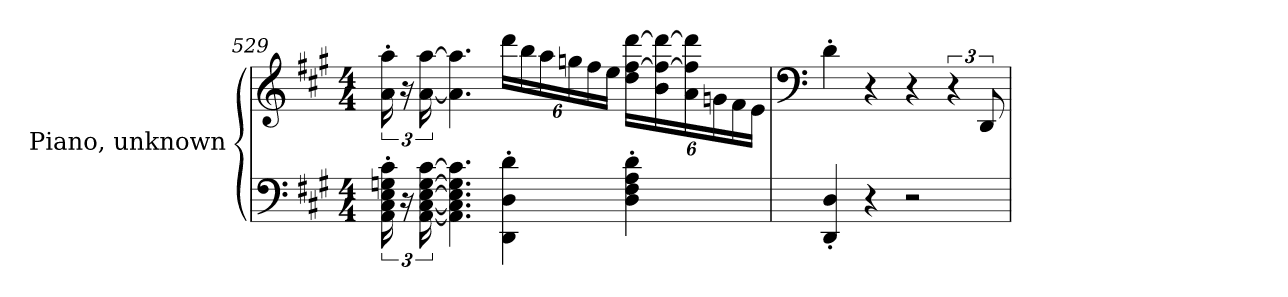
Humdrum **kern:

**kern	**kern
*part1	*part1
*staff2	*staff1
*I"Piano, unknown	*
*I'Pno.	*
!!LO:LB:g=z
*clefF4	*clefG2
*k[f#c#g#]	*k[f#c#g#]
*M4/4	*M4/4
=529	=529
24AA\' 24C#\' 24E\' 24Gn\' 24c#\'	24a\' 24aa\'
24r	24r
[24AA\ [24C#\ [24E\ [24G\ [24c#\	[24a\ [24aa\
4.AA\] 4.C#\] 4.E\] 4.G\] 4.c#\]	4.a\] 4.aa\]
*	*Xbrackettup
4DD\' 4D\' 4d\'	24ddd\LL
.	24bb\
.	24aa\
.	24ggn\
.	24ff#\
.	24ee\JJ
4D\' 4F#\' 4A\' 4d\'	24dd\ [24ff#\ [24ddd\LL
.	24b\ 24ff#\_ 24ddd\_
.	24a\ 24ff#\] 24ddd\]
.	24gn\
.	24f#\
.	24e\JJ
=530	=530
*	*clefF4
4DD/' 4D/'	4d'\
4r	4r
2r	4r
*	*brackettup
.	6r
.	12DD/
=	=
*-	*-
